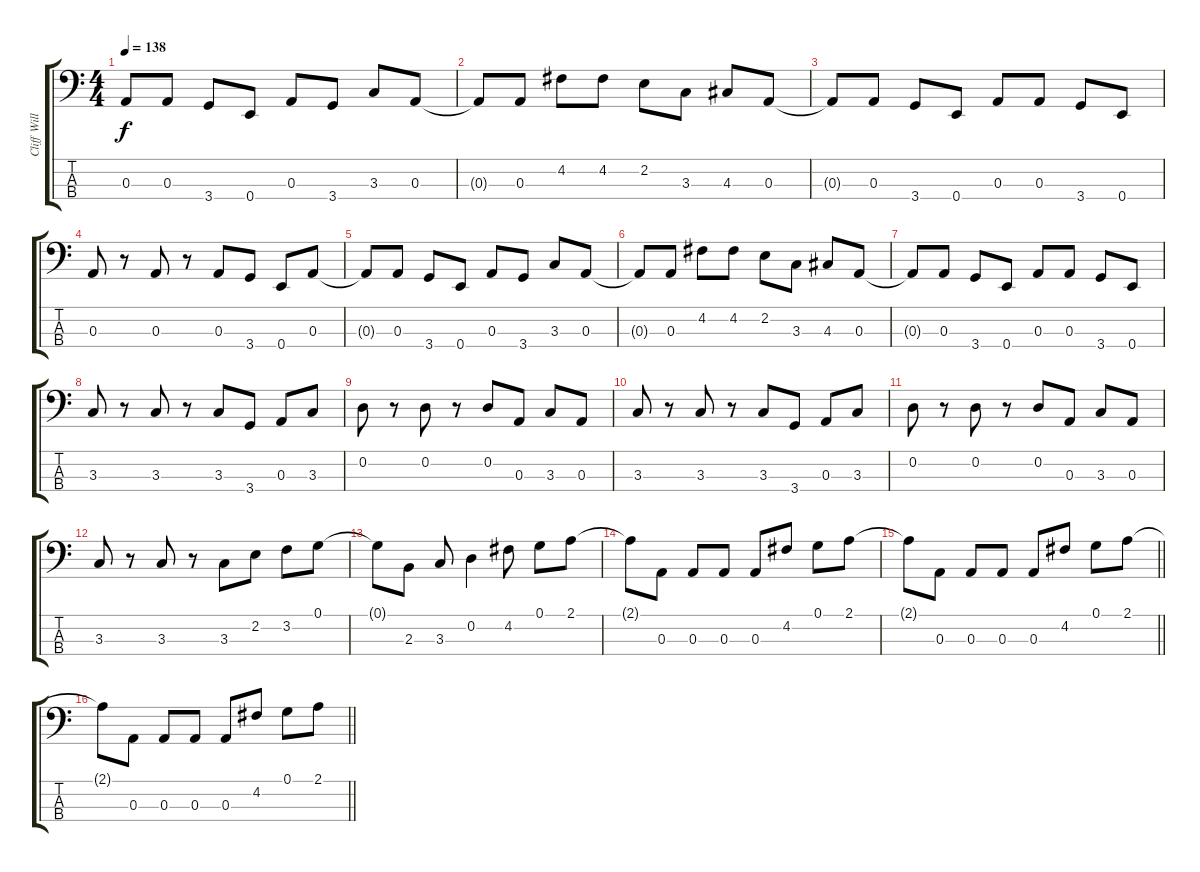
\track ("Cliff Williams" "Cliff Will") {instrument electricbasspick}
\staff {score tabs}
\tuning (G2 D2 A1 E1) {hide}
\ts (4 4)
\tempo 138
\clef f4
\ks c
0.3{t}.8{dy f} 0.3.8 3.4.8 0.4.8 0.3.8 3.4.8 3.3.8 0.3.8 |
0.3{t}.8 0.3.8 4.2.8 4.2.8 2.2.8 3.3.8 4.3.8 0.3.8 |
0.3{t}.8 0.3.8 3.4.8 0.4.8 0.3.8 0.3.8 3.4.8 0.4.8 |
0.3.8 r.8 0.3.8 r.8 0.3.8 3.4.8 0.4.8 0.3.8 |
0.3{t}.8 0.3.8 3.4.8 0.4.8 0.3.8 3.4.8 3.3.8 0.3.8 |
0.3{t}.8 0.3.8 4.2.8 4.2.8 2.2.8 3.3.8 4.3.8 0.3.8 |
0.3{t}.8 0.3.8 3.4.8 0.4.8 0.3.8 0.3.8 3.4.8 0.4.8 |
3.3.8 r.8 3.3.8 r.8 3.3.8 3.4.8 0.3.8 3.3.8 |
0.2.8 r.8 0.2.8 r.8 0.2.8 0.3.8 3.3.8 0.3.8 |
3.3.8 r.8 3.3.8 r.8 3.3.8 3.4.8 0.3.8 3.3.8 |
0.2.8 r.8 0.2.8 r.8 0.2.8 0.3.8 3.3.8 0.3.8 |
3.3.8 r.8 3.3.8 r.8 3.3.8 2.2.8 3.2.8 0.1.8 |
0.1{t}.8 2.3.8 3.3.8 0.2.4 4.2.8 0.1.8 2.1.8 |
2.1{t}.8 0.3.8 0.3.8 0.3.8 0.3.8 4.2.8 0.1.8 2.1.8 |
\barLineRight lightlight
2.1{t}.8 0.3.8 0.3.8 0.3.8 0.3.8 4.2.8 0.1.8 2.1.8 |
\section ("" "")
\barLineRight lightlight
2.1{t}.8 0.3.8 0.3.8 0.3.8 0.3.8 4.2.8 0.1.8 2.1.8
